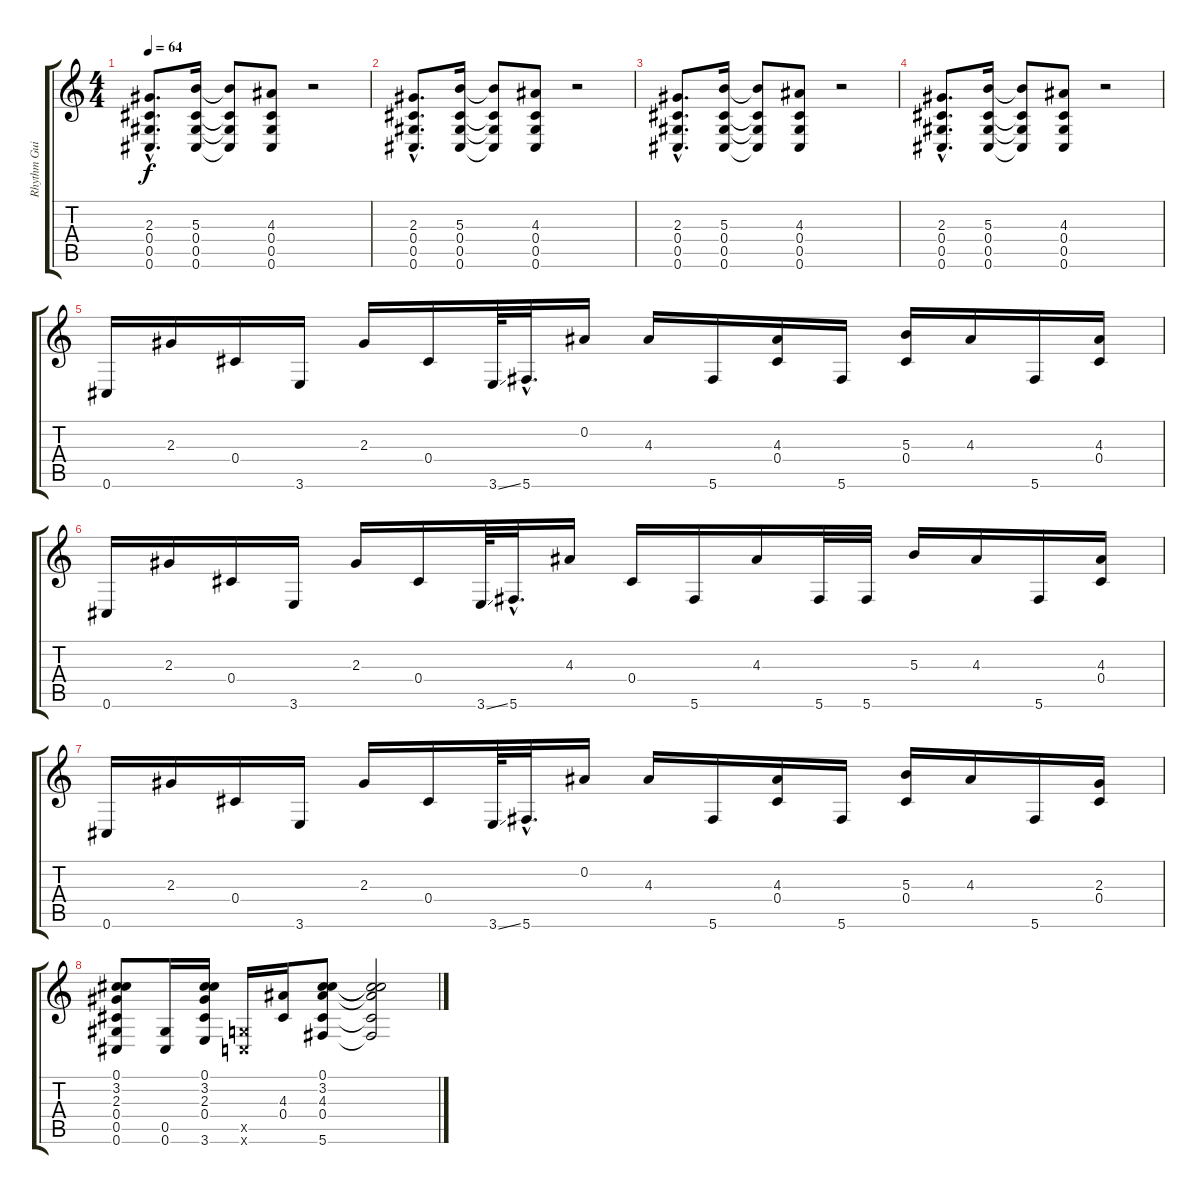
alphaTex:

\track ("Rhythm Guitar Jazz" "Rhythm Gui") {instrument electricguitarjazz}
\staff {score tabs}
\tuning (Db4 Bb3 Gb3 Db3 Ab2 Db2) {hide}
\ts (4 4)
\tempo 64
\clef g2
\ks c
(2.3{hac} 0.4{hac} 0.5{hac} 0.6{hac}).8{d dy f} (5.3 0.4 0.5 0.6).16 (5.3{t} 0.4{t} 0.5{t} 0.6{t}).8 (4.3 0.4 0.5 0.6).8 r.2 |
(2.3{hac} 0.4{hac} 0.5{hac} 0.6{hac}).8{d} (5.3 0.4 0.5 0.6).16 (5.3{t} 0.4{t} 0.5{t} 0.6{t}).8 (4.3 0.4 0.5 0.6).8 r.2 |
(2.3{hac} 0.4{hac} 0.5{hac} 0.6{hac}).8{d} (5.3 0.4 0.5 0.6).16 (5.3{t} 0.4{t} 0.5{t} 0.6{t}).8 (4.3 0.4 0.5 0.6).8 r.2 |
(2.3{hac} 0.4{hac} 0.5{hac} 0.6{hac}).8{d} (5.3 0.4 0.5 0.6).16 (5.3{t} 0.4{t} 0.5{t} 0.6{t}).8 (4.3 0.4 0.5 0.6).8 r.2 |
0.6.16 2.3.16 0.4.16 3.6.16 2.3.16 0.4.16 3.6{ss}.64 5.6{hac}.32{d} 0.2.16 4.3.16 5.6.16 (4.3 0.4).16 5.6.16 (5.3 0.4).16 4.3.16 5.6.16 (4.3 0.4).16 |
0.6.16 2.3.16 0.4.16 3.6.16 2.3.16 0.4.16 3.6{ss}.64 5.6{hac}.32{d} 4.3.16 0.4.16 5.6.16 4.3.16 5.6.32 5.6.32 5.3.16 4.3.16 5.6.16 (4.3 0.4).16 |
0.6.16 2.3.16 0.4.16 3.6.16 2.3.16 0.4.16 3.6{ss}.64 5.6{hac}.32{d} 0.2.16 4.3.16 5.6.16 (4.3 0.4).16 5.6.16 (5.3 0.4).16 4.3.16 5.6.16 (2.3 0.4).16 |
(0.1 3.2 2.3 0.4 0.5 0.6).8 (0.5 0.6).16 (0.1 3.2 2.3 0.4 3.6).16 (-1.5{x} -1.6{x}).16 (4.3 0.4).16 (0.1 3.2 4.3 0.4 5.6).8 (0.1{t} 3.2{t} 4.3{t} 0.4{t} 5.6{t}).2
